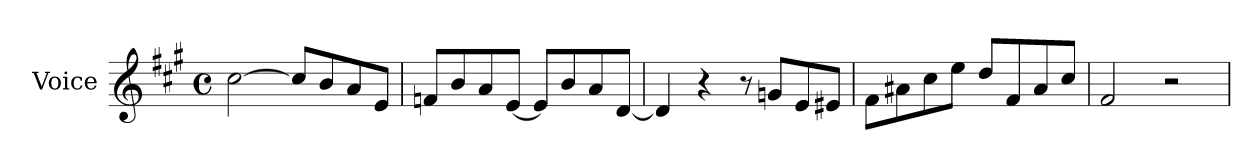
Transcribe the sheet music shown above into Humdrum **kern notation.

**kern
*part1
*staff1
*I"Voice
*I'Voice
*clefG2
*k[f#c#g#]
*M4/4
*met(c)
=1
[>2cc#\
8cc#/L]
8b/
8a/
8e/J
=2
8fn/L
8b/
8a/
[<8e/J
8e/L]
8b/
8a/
[<8d/J
=3
4d/]
4r
8r
8gn/L
8e/
8e#X/J
=4
8f#\L
8a#X\
8cc#\
8ee\J
8dd/L
8f#/
8a#/
8cc#/J
=5
2f#/
2rcc
=
*-
